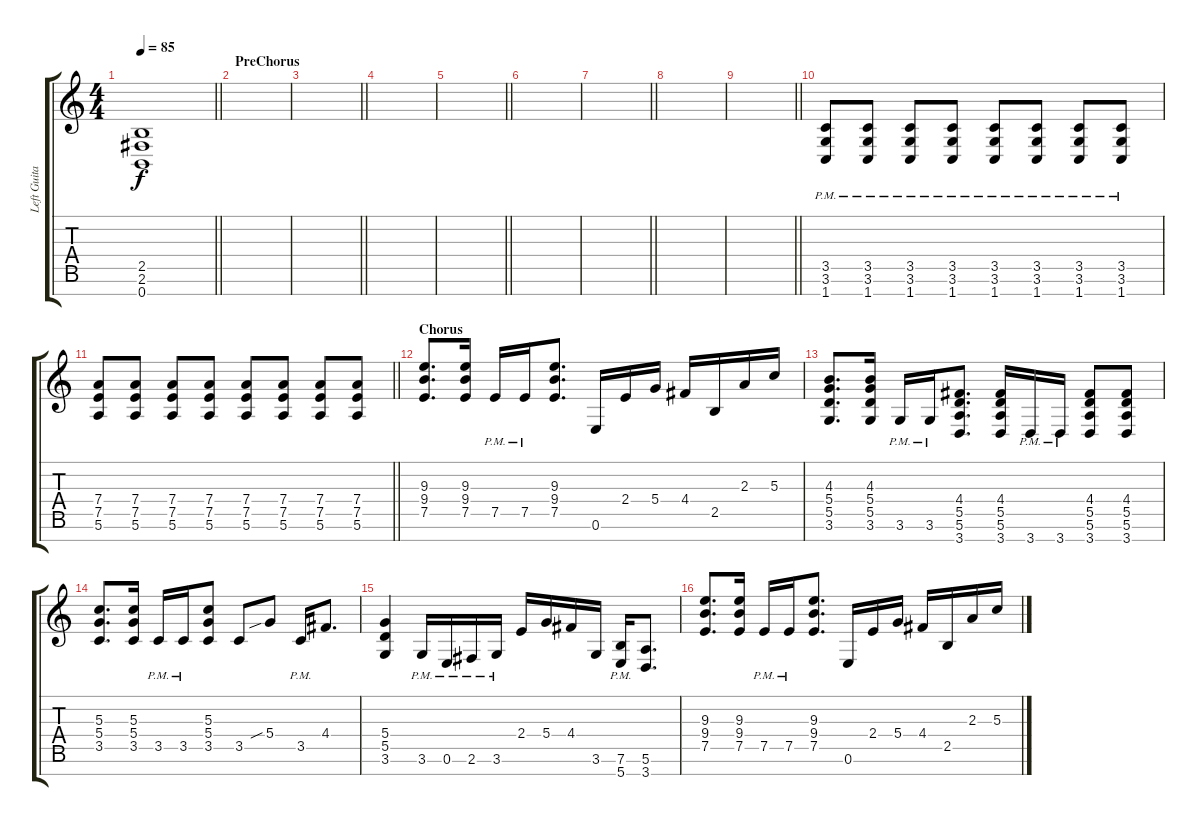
\track ("Left Guitar" "Left Guita") {instrument distortionguitar}
\staff {score tabs}
\tuning (E4 B3 G3 D3 A2 E2 B1) {hide}
\ts (4 4)
\tempo 85
\clef g2
\barLineRight lightlight
\ks c
(2.5{t} 2.6{t} 0.7{t}).1{dy f} |
\section ("" "PreChorus")
|
\barLineRight lightlight
|
|
\barLineRight lightlight
|
|
\barLineRight lightlight
|
|
\barLineRight lightlight
|
(3.5{pm} 3.6{pm} 1.7{pm}).8{volume 13} (3.5{pm} 3.6{pm} 1.7{pm}).8 (3.5{pm} 3.6{pm} 1.7{pm}).8 (3.5{pm} 3.6{pm} 1.7{pm}).8 (3.5{pm} 3.6{pm} 1.7{pm}).8 (3.5{pm} 3.6{pm} 1.7{pm}).8 (3.5{pm} 3.6{pm} 1.7{pm}).8 (3.5{pm} 3.6{pm} 1.7{pm}).8 |
\barLineRight lightlight
(7.4 7.5 5.6).8 (7.4 7.5 5.6).8 (7.4 7.5 5.6).8 (7.4 7.5 5.6).8 (7.4 7.5 5.6).8 (7.4 7.5 5.6).8 (7.4 7.5 5.6).8 (7.4 7.5 5.6).8 |
\section ("" "Chorus")
(9.3 9.4 7.5).8{d} (9.3 9.4 7.5).16 7.5{pm}.16 7.5{pm}.16 (9.3 9.4 7.5).8{d} 0.6.16 2.4.16 5.4.16 4.4.16 2.5.16 2.3.16 5.3.16 |
(4.3 5.4 5.5 3.6).8{d} (4.3 5.4 5.5 3.6).16 3.6{pm}.16 3.6{pm}.16 (4.4 5.5 5.6 3.7).8{d} (4.4 5.5 5.6 3.7).16 3.7{pm}.16 3.7{pm}.16 (4.4 5.5 5.6 3.7).8 (4.4 5.5 5.6 3.7).8 |
(5.3 5.4 3.5).8{d} (5.3 5.4 3.5).16 3.5{pm}.16 3.5{pm}.16 (5.3 5.4 3.5).8 3.5.8 5.4{sib}.8 3.5{pm}.16 4.4.8{d} |
(5.4 5.5 3.6).4 3.6{pm}.16 0.6{pm}.16 2.6{pm}.16 3.6{pm}.16 2.4.16 5.4.16 4.4.16 3.6.16 (7.6{pm} 5.7{pm}).16 (5.6 3.7).8{d} |
(9.3 9.4 7.5).8{d} (9.3 9.4 7.5).16 7.5{pm}.16 7.5{pm}.16 (9.3 9.4 7.5).8{d} 0.6.16 2.4.16 5.4.16 4.4.16 2.5.16 2.3.16 5.3.16
